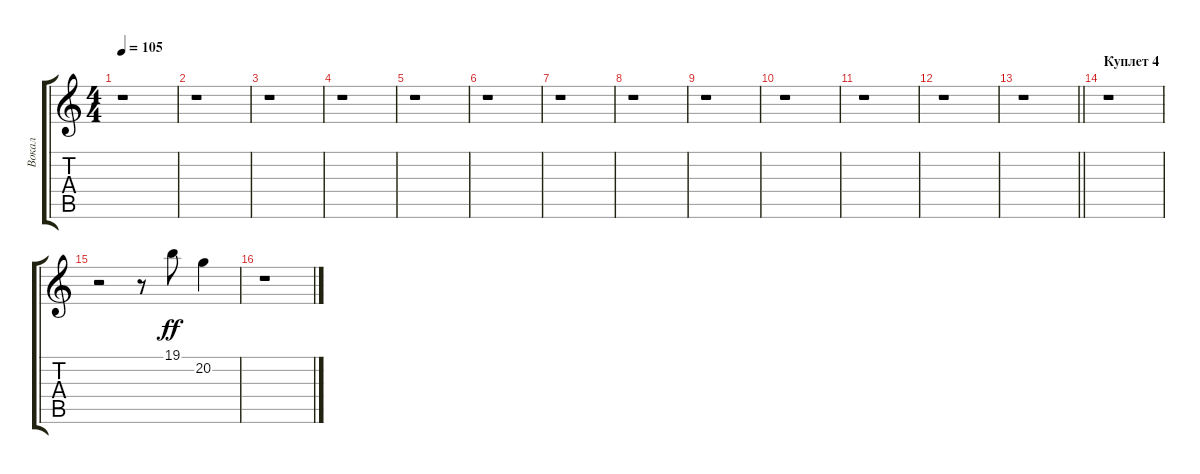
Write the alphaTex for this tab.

\track ("Вокал" "Вокал") {mute instrument lead1square}
\staff {score tabs}
\tuning (E4 B3 G3 D3 A2 E2) {hide}
\ts (4 4)
\tempo 105
\clef g2
\ks c
r.1{dy ff} |
r.1 |
r.1 |
r.1 |
r.1 |
r.1 |
r.1 |
r.1 |
r.1 |
r.1 |
r.1 |
r.1 |
\barLineRight lightlight
r.1 |
\section ("" "Куплет 4")
r.1 |
r.2 r.8 19.1.8 20.2.4 |
r.1
